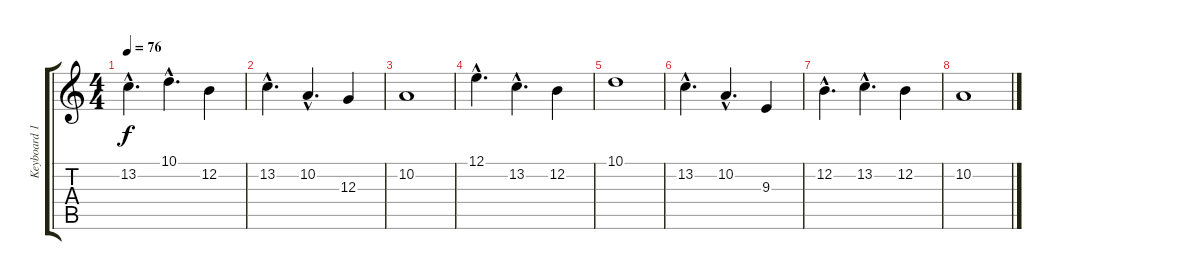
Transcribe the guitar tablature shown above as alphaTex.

\track ("Keyboard 1" "Keyboard 1") {instrument pad4choir}
\staff {score tabs}
\tuning (E4 B3 G3 D3 A2 D2) {hide}
\ts (4 4)
\tempo 76
\clef g2
\ks c
13.2{hac}.4{d dy f} 10.1{hac}.4{d} 12.2.4 |
13.2{hac}.4{d volume 8} 10.2{hac}.4{d} 12.3.4 |
10.2.1 |
\section ("" "")
12.1{hac}.4{d volume 7} 13.2{hac}.4{d} 12.2.4 |
10.1.1{volume 0} |
13.2{hac}.4{d} 10.2{hac}.4{d} 9.3.4 |
12.2{hac}.4{d} 13.2{hac}.4{d} 12.2.4 |
10.2.1
